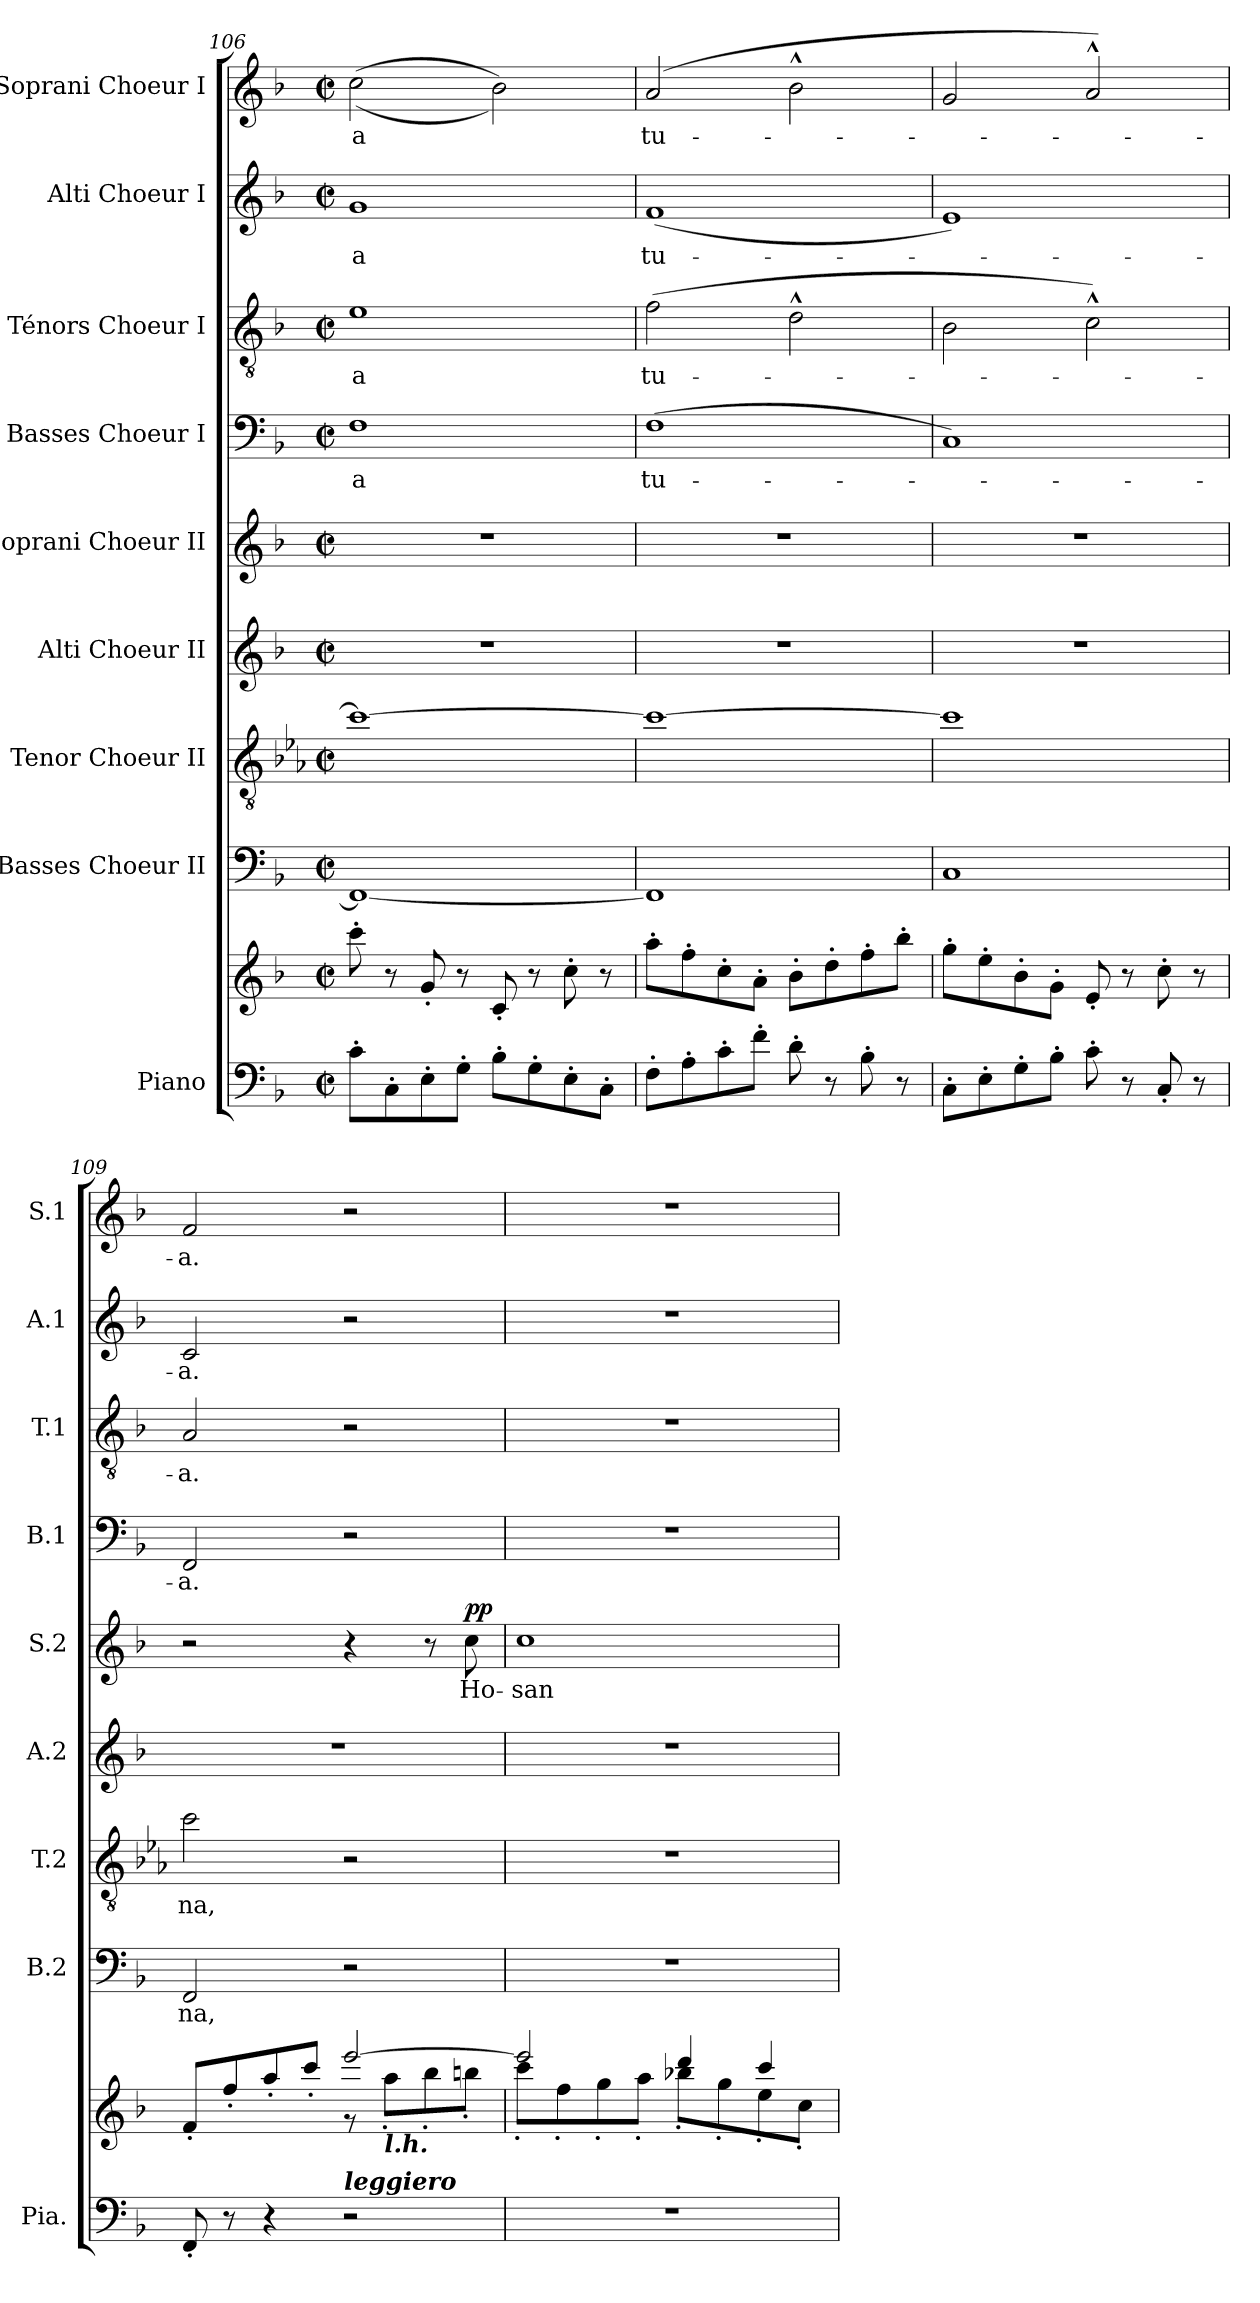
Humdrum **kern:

**kern	**kern	**kern	**text	**kern	**text	**kern	**kern	**text	**dynam	**kern	**text	**kern	**text	**kern	**text	**kern	**text
*part9	*part9	*part8	*part8	*part7	*part7	*part6	*part5	*part5	*part5	*part4	*part4	*part3	*part3	*part2	*part2	*part1	*part1
*staff10	*staff9	*staff8	*staff8	*staff7	*staff7	*staff6	*staff5	*staff5	*staff5	*staff4	*staff4	*staff3	*staff3	*staff2	*staff2	*staff1	*staff1
*I"Piano	*	*I"Basses Choeur II	*	*I"Tenor Choeur II	*	*I"Alti Choeur II	*I"Soprani Choeur II	*	*	*I"Basses Choeur I	*	*I"Ténors Choeur I	*	*I"Alti Choeur I	*	*I"Soprani Choeur I	*
*I'Pia.	*	*I'B.2	*	*I'T.2	*	*I'A.2	*I'S.2	*	*	*I'B.1	*	*I'T.1	*	*I'A.1	*	*I'S.1	*
*clefF4	*clefG2	*clefF4	*	*clefGv2	*	*clefG2	*clefG2	*	*	*clefF4	*	*clefGv2	*	*clefG2	*	*clefG2	*
*	*	*	*	*ITrd8c14	*	*	*	*	*	*	*	*	*	*	*	*	*
*k[b-]	*k[b-]	*k[b-]	*	*k[b-e-a-]	*	*k[b-]	*k[b-]	*	*	*k[b-]	*	*k[b-]	*	*k[b-]	*	*k[b-]	*
*M2/2	*M2/2	*M2/2	*	*M2/2	*	*M2/2	*M2/2	*	*	*M2/2	*	*M2/2	*	*M2/2	*	*M2/2	*
*met(c|)	*met(c|)	*met(c|)	*	*met(c|)	*	*met(c|)	*met(c|)	*	*	*met(c|)	*	*met(c|)	*	*met(c|)	*	*met(c|)	*
=106	=106	=106	=106	=106	=106	=106	=106	=106	=106	=106	=106	=106	=106	=106	=106	=106	=106
8c'\L	8ccc'\	1FF_	.	1ci_	.	1r	1r	.	.	1F	-a	1ei	-a	1g	-a	((2cc\	-a
8C'\	8r	.	.	.	.	.	.	.	.	.	.	.	.	.	.	.	.
8E'\	8g'/	.	.	.	.	.	.	.	.	.	.	.	.	.	.	.	.
8G'\J	8r	.	.	.	.	.	.	.	.	.	.	.	.	.	.	.	.
8B-'\L	8c'/	.	.	.	.	.	.	.	.	.	.	.	.	.	.	2b-\))	.
8G'\	8r	.	.	.	.	.	.	.	.	.	.	.	.	.	.	.	.
8E'\	8cc'\	.	.	.	.	.	.	.	.	.	.	.	.	.	.	.	.
8C'\J	8r	.	.	.	.	.	.	.	.	.	.	.	.	.	.	.	.
!!LO:PB:g=z
=107	=107	=107	=107	=107	=107	=107	=107	=107	=107	=107	=107	=107	=107	=107	=107	=107	=107
8F'\L	8aa'\L	1FF]	.	1ci_	.	1r	1r	.	.	(1F	tu-	(2fi\	tu-	(1f	tu-	(2a/	tu-
8A'\	8ff'\	.	.	.	.	.	.	.	.	.	.	.	.	.	.	.	.
8c'\	8cc'\	.	.	.	.	.	.	.	.	.	.	.	.	.	.	.	.
8f'\J	8a'\J	.	.	.	.	.	.	.	.	.	.	.	.	.	.	.	.
8d'\	8b-'\L	.	.	.	.	.	.	.	.	.	.	2d^^i\	.	.	.	2b-^^\	.
8r	8dd'\	.	.	.	.	.	.	.	.	.	.	.	.	.	.	.	.
8B-'\	8ff'\	.	.	.	.	.	.	.	.	.	.	.	.	.	.	.	.
8r	8bb-'\J	.	.	.	.	.	.	.	.	.	.	.	.	.	.	.	.
=108	=108	=108	=108	=108	=108	=108	=108	=108	=108	=108	=108	=108	=108	=108	=108	=108	=108
8C'\L	8gg'\L	1C	.	1ci]	.	1r	1r	.	.	1C)	.	2B-i\	.	1e)	.	2g/	.
8E'\	8ee'\	.	.	.	.	.	.	.	.	.	.	.	.	.	.	.	.
8G'\	8b-'\	.	.	.	.	.	.	.	.	.	.	.	.	.	.	.	.
8B-'\J	8g'\J	.	.	.	.	.	.	.	.	.	.	.	.	.	.	.	.
8c'\	8e'/	.	.	.	.	.	.	.	.	.	.	2c^^i\)	.	.	.	2a^^/)	.
8r	8r	.	.	.	.	.	.	.	.	.	.	.	.	.	.	.	.
8C'/	8cc'\	.	.	.	.	.	.	.	.	.	.	.	.	.	.	.	.
8r	8r	.	.	.	.	.	.	.	.	.	.	.	.	.	.	.	.
=109	=109	=109	=109	=109	=109	=109	=109	=109	=109	=109	=109	=109	=109	=109	=109	=109	=109
*	*^	*	*	*	*	*	*	*	*	*	*	*	*	*	*	*	*
8FF'/	8f'/L	2ryy	2FF/	-na,	2ci\	-na,	1r	2r	.	.	2FF/	-a.	2Ai/	-a.	2c/	-a.	2f/	-a.
8r	8ff'/	.	.	.	.	.	.	.	.	.	.	.	.	.	.	.	.	.
4r	8aa'/	.	.	.	.	.	.	.	.	.	.	.	.	.	.	.	.	.
.	8ccc'/J	.	.	.	.	.	.	.	.	.	.	.	.	.	.	.	.	.
!LO:TX:a:Bi:t=leggiero	!	!	!	!	!	!	!	!	!	!	!	!	!	!	!	!	!	!
2r	[2eee/	8r	2r	.	2r	.	.	4r	.	.	2r	.	2r	.	2r	.	2r	.
!	!	!LO:TX:b:Bi:t=l.h.	!	!	!	!	!	!	!	!	!	!	!	!	!	!	!	!
.	.	8aa'\L	.	.	.	.	.	.	.	.	.	.	.	.	.	.	.	.
.	.	8bb-'\	.	.	.	.	.	8r	.	.	.	.	.	.	.	.	.	.
!	!	!	!	!	!	!	!	!	!	!LO:DY:a	!	!	!	!	!	!	!	!
.	.	8bbn'\J	.	.	.	.	.	8cc\	Ho-	pp	.	.	.	.	.	.	.	.
=110	=110	=110	=110	=110	=110	=110	=110	=110	=110	=110	=110	=110	=110	=110	=110	=110	=110	=110
1r	2eee/]	8ccc'\L	1r	.	1r	.	1r	1cc	-san-	.	1r	.	1r	.	1r	.	1r	.
.	.	8ff'\	.	.	.	.	.	.	.	.	.	.	.	.	.	.	.	.
.	.	8gg'\	.	.	.	.	.	.	.	.	.	.	.	.	.	.	.	.
.	.	8aa'\J	.	.	.	.	.	.	.	.	.	.	.	.	.	.	.	.
.	4ddd/	8bb-X'\L	.	.	.	.	.	.	.	.	.	.	.	.	.	.	.	.
.	.	8gg'\	.	.	.	.	.	.	.	.	.	.	.	.	.	.	.	.
.	4ccc/	8ee'\	.	.	.	.	.	.	.	.	.	.	.	.	.	.	.	.
.	.	8cc'\J	.	.	.	.	.	.	.	.	.	.	.	.	.	.	.	.
*	*v	*v	*	*	*	*	*	*	*	*	*	*	*	*	*	*	*	*
=	=	=	=	=	=	=	=	=	=	=	=	=	=	=	=	=	=
*-	*-	*-	*-	*-	*-	*-	*-	*-	*-	*-	*-	*-	*-	*-	*-	*-	*-
